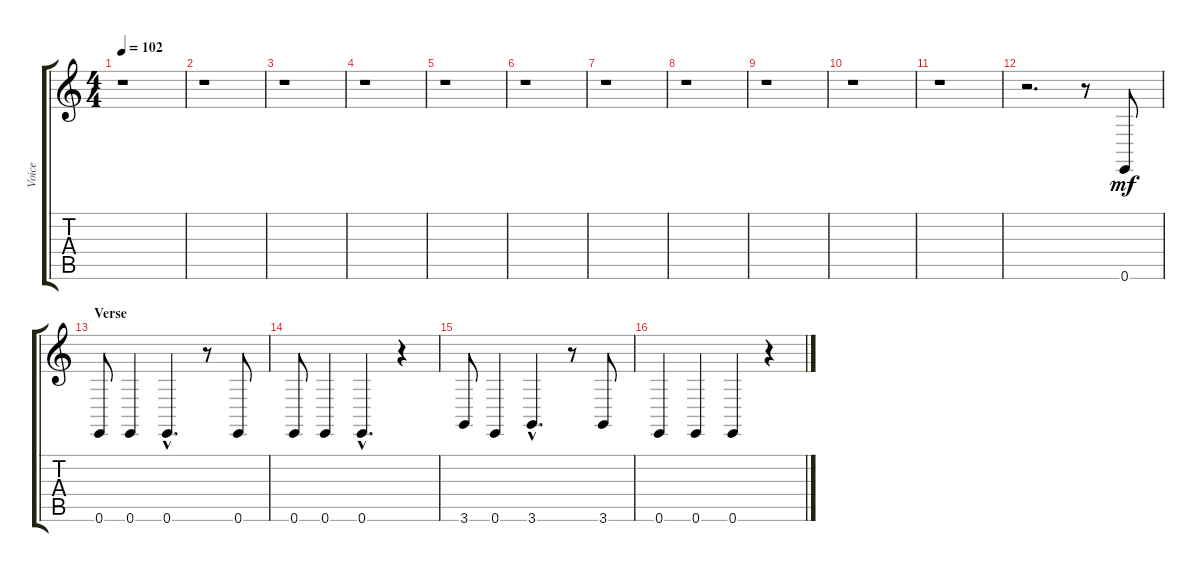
\track ("Voice" "Voice") {instrument acousticgrandpiano}
\staff {score tabs}
\tuning (E4 B3 G3 D3 A2 E2) {hide}
\ts (4 4)
\tempo 102
\clef g2
\ks c
r.1{dy mf instrument acousticgrandpiano} |
r.1 |
r.1 |
r.1 |
r.1 |
r.1 |
r.1 |
r.1 |
r.1 |
r.1 |
r.1 |
r.2{d} r.8 0.6.8 |
\section ("" "Verse")
0.6.8 0.6.4 0.6{hac}.4{d} r.8 0.6.8 |
0.6.8 0.6.4 0.6{hac}.4{d} r.4 |
3.6.8 0.6.4 3.6{hac}.4{d} r.8 3.6.8 |
0.6.4 0.6.4 0.6.4 r.4
